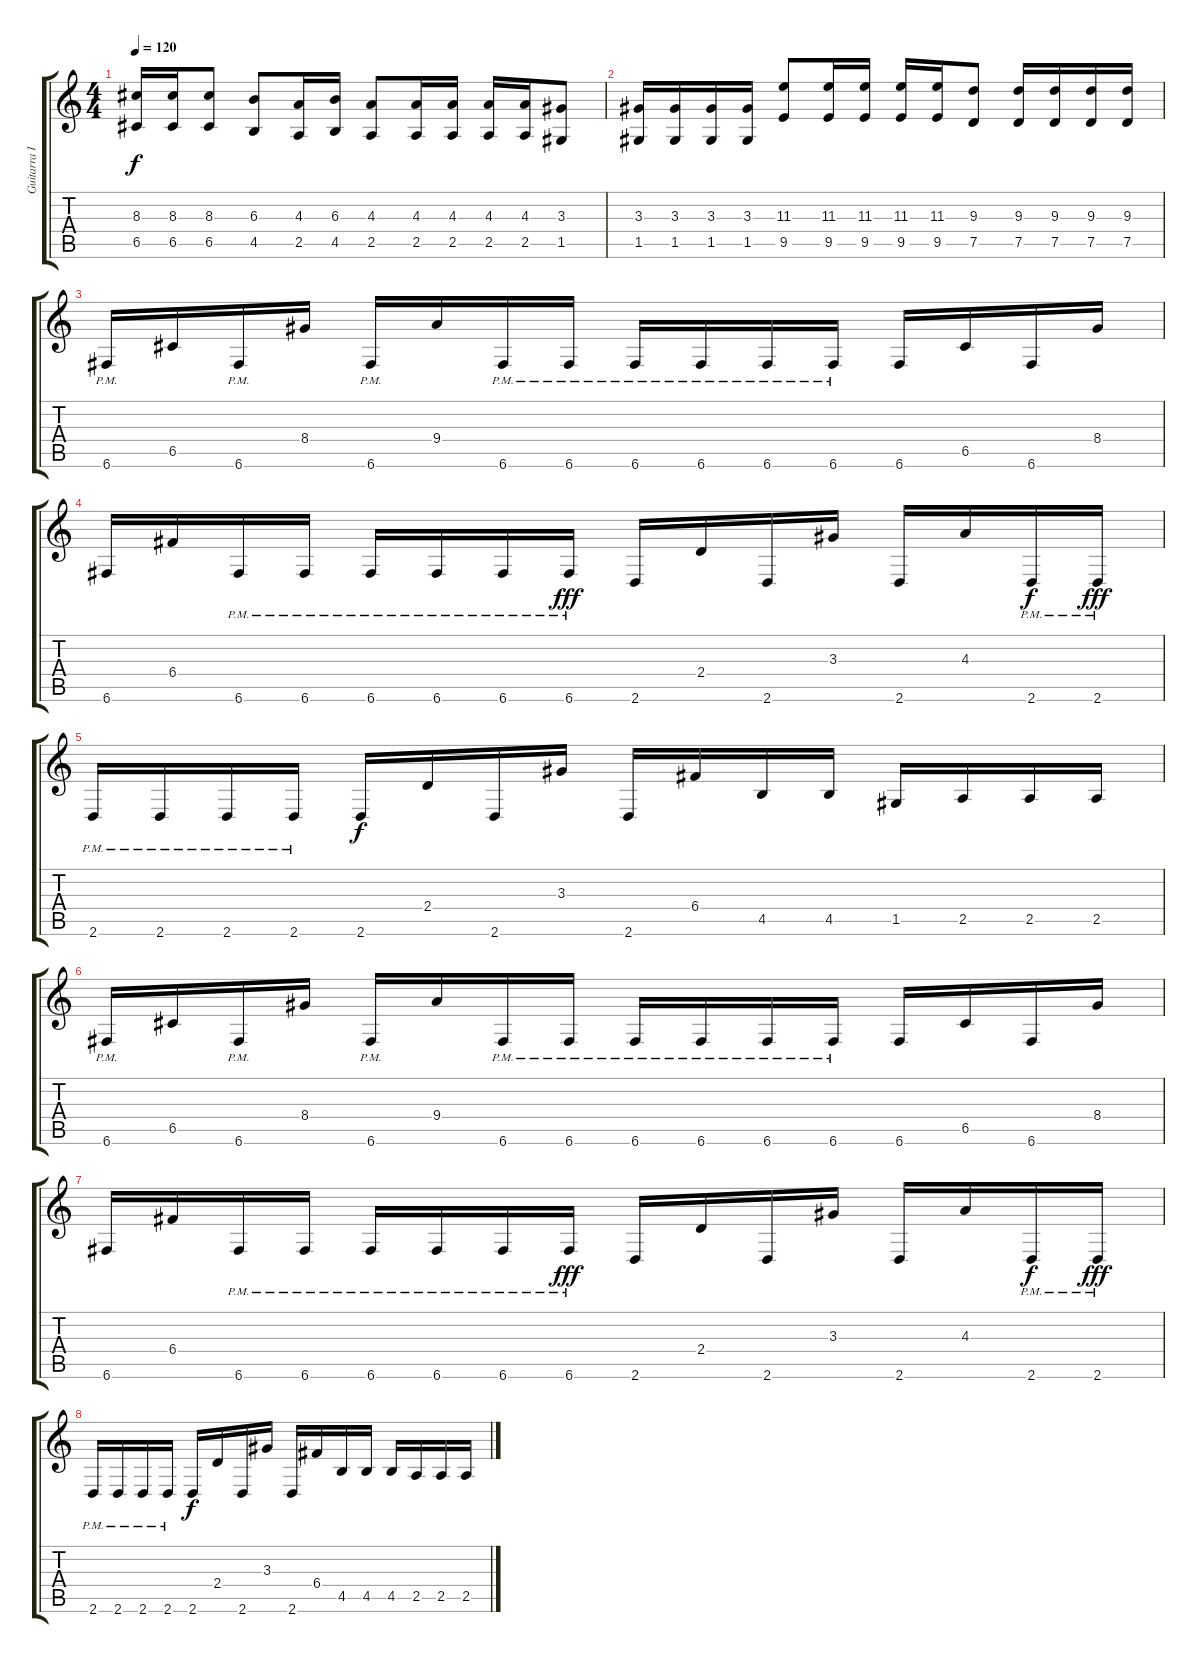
\track ("Guitarra II" "Guitarra I") {instrument distortionguitar}
\staff {score tabs}
\tuning (D4 A3 F3 C3 G2 C2) {hide}
\ts (4 4)
\tempo 120
\clef g2
\ks c
(8.3 6.5).16{dy f} (8.3 6.5).16 (8.3 6.5).8 (6.3 4.5).8 (4.3 2.5).16 (6.3 4.5).16 (4.3 2.5).8 (4.3 2.5).16 (4.3 2.5).16 (4.3 2.5).16 (4.3 2.5).16 (3.3 1.5).8 |
(3.3 1.5).16 (3.3 1.5).16 (3.3 1.5).16 (3.3 1.5).16 (11.3 9.5).8 (11.3 9.5).16 (11.3 9.5).16 (11.3 9.5).16 (11.3 9.5).16 (9.3 7.5).8 (9.3 7.5).16 (9.3 7.5).16 (9.3 7.5).16 (9.3 7.5).16 |
6.6{pm}.16 6.5.16 6.6{pm}.16 8.4.16 6.6{pm}.16 9.4.16 6.6{pm}.16 6.6{pm}.16 6.6{pm}.16 6.6{pm}.16 6.6{pm}.16 6.6{pm}.16 6.6.16 6.5.16 6.6.16 8.4.16 |
6.6.16 6.4.16 6.6{pm}.16 6.6{pm}.16 6.6{pm}.16 6.6{pm}.16 6.6{pm}.16 6.6{pm}.16{dy fff} 2.6.16 2.4.16 2.6.16 3.3.16 2.6.16 4.3.16 2.6{pm}.16{dy f} 2.6{pm}.16{dy fff} |
2.6{pm}.16 2.6{pm}.16 2.6{pm}.16 2.6{pm}.16 2.6.16{dy f} 2.4.16 2.6.16 3.3.16 2.6.16 6.4.16 4.5.16 4.5.16 1.5.16 2.5.16 2.5.16 2.5.16 |
6.6{pm}.16 6.5.16 6.6{pm}.16 8.4.16 6.6{pm}.16 9.4.16 6.6{pm}.16 6.6{pm}.16 6.6{pm}.16 6.6{pm}.16 6.6{pm}.16 6.6{pm}.16 6.6.16 6.5.16 6.6.16 8.4.16 |
6.6.16 6.4.16 6.6{pm}.16 6.6{pm}.16 6.6{pm}.16 6.6{pm}.16 6.6{pm}.16 6.6{pm}.16{dy fff} 2.6.16 2.4.16 2.6.16 3.3.16 2.6.16 4.3.16 2.6{pm}.16{dy f} 2.6{pm}.16{dy fff} |
2.6{pm}.16 2.6{pm}.16 2.6{pm}.16 2.6{pm}.16 2.6.16{dy f} 2.4.16 2.6.16 3.3.16 2.6.16 6.4.16 4.5.16 4.5.16 4.5.16 2.5.16 2.5.16 2.5.16
